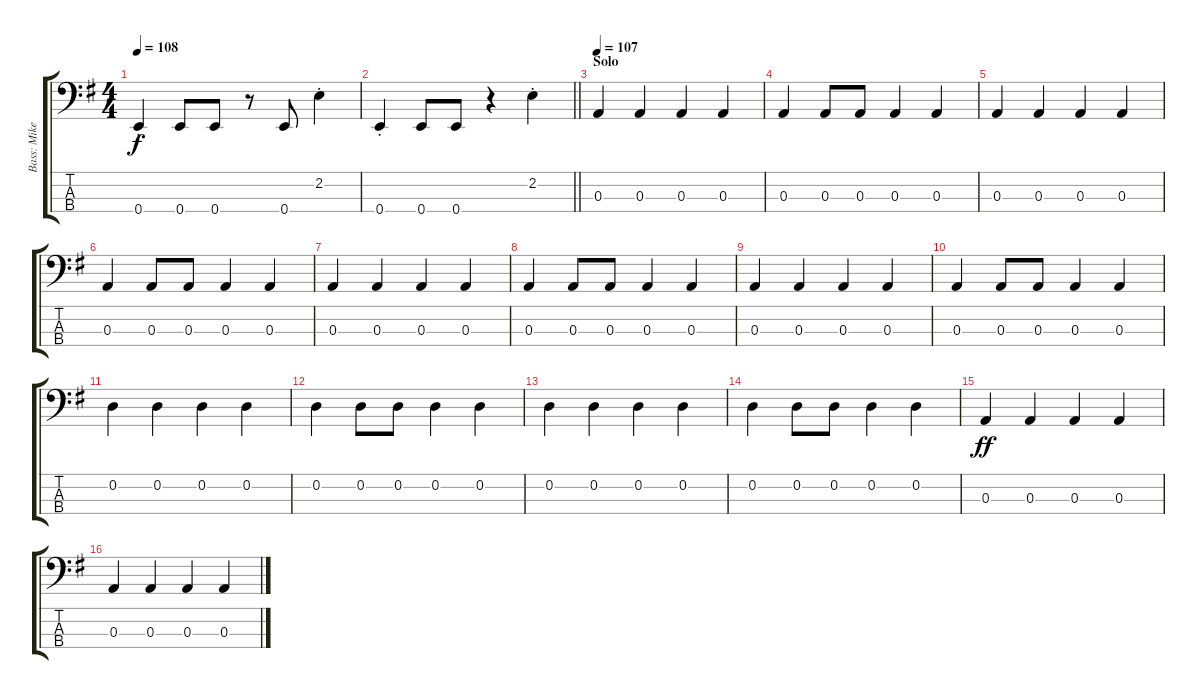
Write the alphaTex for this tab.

\track ("Bass: Mike" "Bass: Mike") {instrument electricbassfinger}
\staff {score tabs}
\tuning (G2 D2 A1 E1) {hide}
\ts (4 4)
\tempo 108
\clef f4
\ks g
0.4{st}.4{dy f} 0.4.8 0.4.8 r.8 0.4.8 2.2{st}.4 |
\barLineRight lightlight
0.4{st}.4 0.4.8 0.4.8 r.4 2.2{st}.4 |
\section ("" "Solo")
\tempo 107
0.3.4 0.3.4 0.3.4 0.3.4 |
0.3.4 0.3.8 0.3.8 0.3.4 0.3.4 |
0.3.4 0.3.4 0.3.4 0.3.4 |
0.3.4 0.3.8 0.3.8 0.3.4 0.3.4 |
0.3.4 0.3.4 0.3.4 0.3.4 |
0.3.4 0.3.8 0.3.8 0.3.4 0.3.4 |
0.3.4 0.3.4 0.3.4 0.3.4 |
0.3.4 0.3.8 0.3.8 0.3.4 0.3.4 |
0.2.4 0.2.4 0.2.4 0.2.4 |
0.2.4 0.2.8 0.2.8 0.2.4 0.2.4 |
0.2.4 0.2.4 0.2.4 0.2.4 |
0.2.4 0.2.8 0.2.8 0.2.4 0.2.4 |
0.3.4{dy ff} 0.3.4 0.3.4 0.3.4 |
0.3.4 0.3.4 0.3.4 0.3.4
